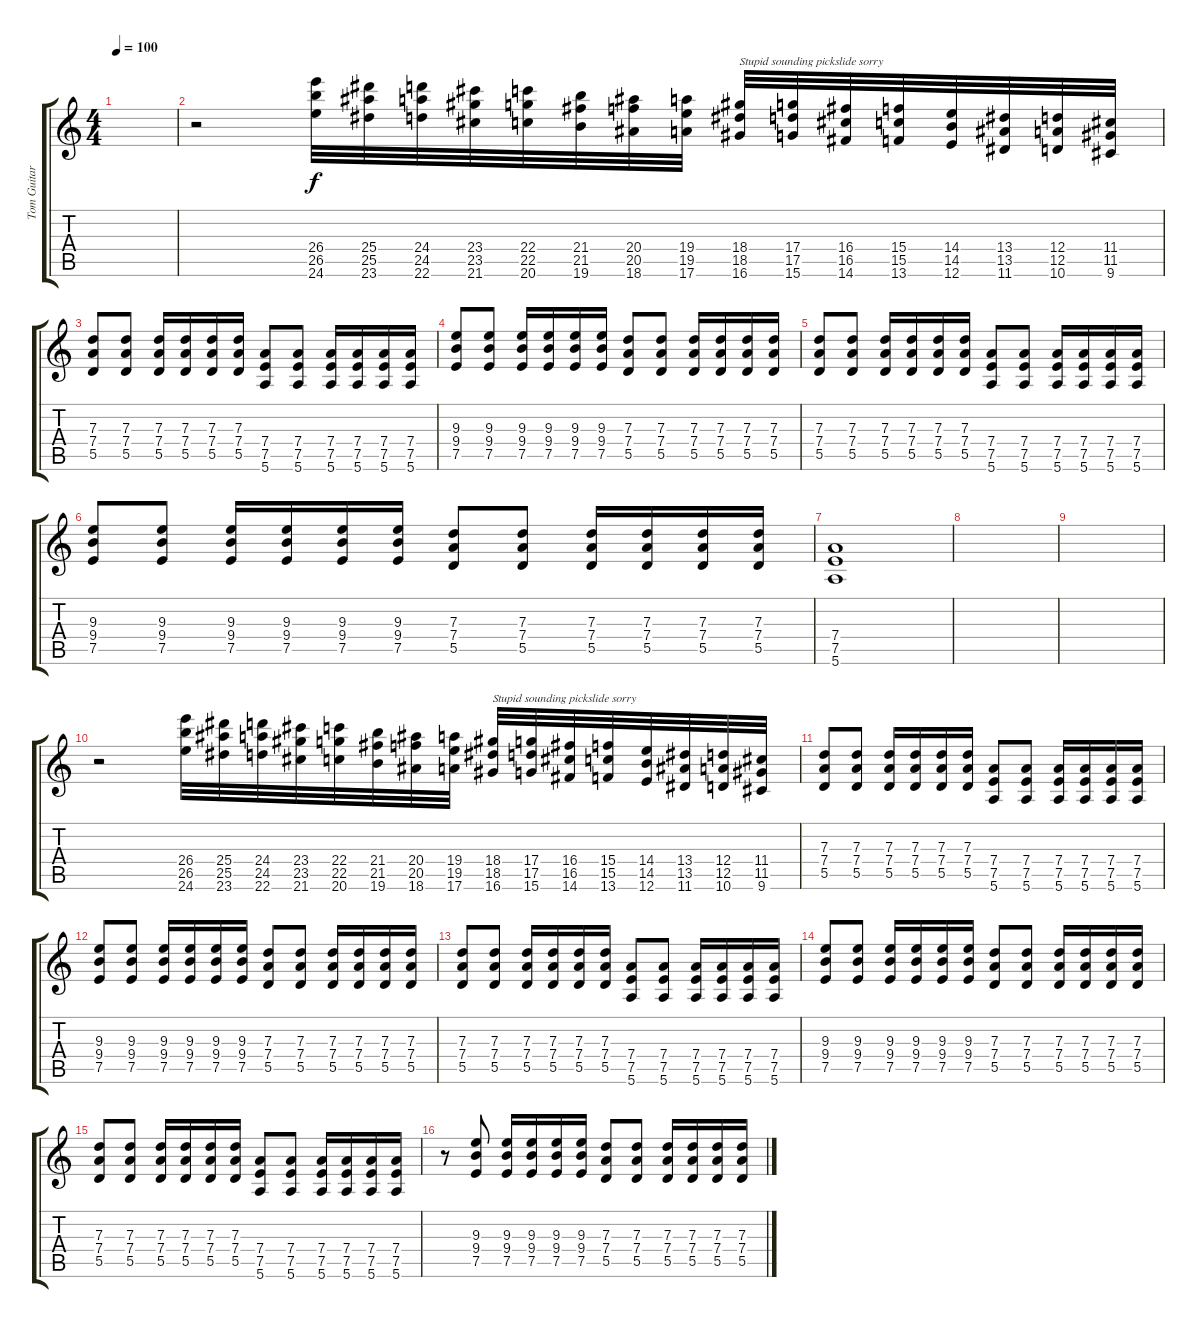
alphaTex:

\track ("Tom Guitar 1" "Tom Guitar") {instrument distortionguitar}
\staff {score tabs}
\tuning (E4 B3 G3 D3 A2 E2) {hide}
\ts (4 4)
\tempo 100
\clef g2
\ks c
|
r.2 (26.4 26.5 24.6).32{volume 14} (25.4 25.5 23.6).32 (24.4 24.5 22.6).32 (23.4 23.5 21.6).32 (22.4 22.5 20.6).32 (21.4 21.5 19.6).32 (20.4 20.5 18.6).32 (19.4 19.5 17.6).32 (18.4 18.5 16.6).32{txt "Stupid sounding pickslide sorry"} (17.4 17.5 15.6).32 (16.4 16.5 14.6).32 (15.4 15.5 13.6).32 (14.4 14.5 12.6).32 (13.4 13.5 11.6).32 (12.4 12.5 10.6).32 (11.4 11.5 9.6).32 |
(7.3 7.4 5.5).8 (7.3 7.4 5.5).8 (7.3 7.4 5.5).16 (7.3 7.4 5.5).16 (7.3 7.4 5.5).16 (7.3 7.4 5.5).16 (7.4 7.5 5.6).8 (7.4 7.5 5.6).8 (7.4 7.5 5.6).16 (7.4 7.5 5.6).16 (7.4 7.5 5.6).16 (7.4 7.5 5.6).16 |
(9.3 9.4 7.5).8 (9.3 9.4 7.5).8 (9.3 9.4 7.5).16 (9.3 9.4 7.5).16 (9.3 9.4 7.5).16 (9.3 9.4 7.5).16 (7.3 7.4 5.5).8 (7.3 7.4 5.5).8 (7.3 7.4 5.5).16 (7.3 7.4 5.5).16 (7.3 7.4 5.5).16 (7.3 7.4 5.5).16 |
(7.3 7.4 5.5).8 (7.3 7.4 5.5).8 (7.3 7.4 5.5).16 (7.3 7.4 5.5).16 (7.3 7.4 5.5).16 (7.3 7.4 5.5).16 (7.4 7.5 5.6).8 (7.4 7.5 5.6).8 (7.4 7.5 5.6).16 (7.4 7.5 5.6).16 (7.4 7.5 5.6).16 (7.4 7.5 5.6).16 |
(9.3 9.4 7.5).8 (9.3 9.4 7.5).8 (9.3 9.4 7.5).16 (9.3 9.4 7.5).16 (9.3 9.4 7.5).16 (9.3 9.4 7.5).16 (7.3 7.4 5.5).8 (7.3 7.4 5.5).8 (7.3 7.4 5.5).16 (7.3 7.4 5.5).16 (7.3 7.4 5.5).16 (7.3 7.4 5.5).16 |
(7.4 7.5 5.6).1{volume 0} |
|
|
r.2 (26.4 26.5 24.6).32{volume 14} (25.4 25.5 23.6).32 (24.4 24.5 22.6).32 (23.4 23.5 21.6).32 (22.4 22.5 20.6).32 (21.4 21.5 19.6).32 (20.4 20.5 18.6).32 (19.4 19.5 17.6).32 (18.4 18.5 16.6).32{txt "Stupid sounding pickslide sorry"} (17.4 17.5 15.6).32 (16.4 16.5 14.6).32 (15.4 15.5 13.6).32 (14.4 14.5 12.6).32 (13.4 13.5 11.6).32 (12.4 12.5 10.6).32 (11.4 11.5 9.6).32 |
(7.3 7.4 5.5).8 (7.3 7.4 5.5).8 (7.3 7.4 5.5).16 (7.3 7.4 5.5).16 (7.3 7.4 5.5).16 (7.3 7.4 5.5).16 (7.4 7.5 5.6).8 (7.4 7.5 5.6).8 (7.4 7.5 5.6).16 (7.4 7.5 5.6).16 (7.4 7.5 5.6).16 (7.4 7.5 5.6).16 |
(9.3 9.4 7.5).8 (9.3 9.4 7.5).8 (9.3 9.4 7.5).16 (9.3 9.4 7.5).16 (9.3 9.4 7.5).16 (9.3 9.4 7.5).16 (7.3 7.4 5.5).8 (7.3 7.4 5.5).8 (7.3 7.4 5.5).16 (7.3 7.4 5.5).16 (7.3 7.4 5.5).16 (7.3 7.4 5.5).16 |
(7.3 7.4 5.5).8 (7.3 7.4 5.5).8 (7.3 7.4 5.5).16 (7.3 7.4 5.5).16 (7.3 7.4 5.5).16 (7.3 7.4 5.5).16 (7.4 7.5 5.6).8 (7.4 7.5 5.6).8 (7.4 7.5 5.6).16 (7.4 7.5 5.6).16 (7.4 7.5 5.6).16 (7.4 7.5 5.6).16 |
(9.3 9.4 7.5).8 (9.3 9.4 7.5).8 (9.3 9.4 7.5).16 (9.3 9.4 7.5).16 (9.3 9.4 7.5).16 (9.3 9.4 7.5).16 (7.3 7.4 5.5).8 (7.3 7.4 5.5).8 (7.3 7.4 5.5).16 (7.3 7.4 5.5).16 (7.3 7.4 5.5).16 (7.3 7.4 5.5).16 |
(7.3 7.4 5.5).8 (7.3 7.4 5.5).8 (7.3 7.4 5.5).16 (7.3 7.4 5.5).16 (7.3 7.4 5.5).16 (7.3 7.4 5.5).16 (7.4 7.5 5.6).8 (7.4 7.5 5.6).8 (7.4 7.5 5.6).16 (7.4 7.5 5.6).16 (7.4 7.5 5.6).16 (7.4 7.5 5.6).16 |
r.8 (9.3 9.4 7.5).8 (9.3 9.4 7.5).16 (9.3 9.4 7.5).16 (9.3 9.4 7.5).16 (9.3 9.4 7.5).16 (7.3 7.4 5.5).8 (7.3 7.4 5.5).8 (7.3 7.4 5.5).16 (7.3 7.4 5.5).16 (7.3 7.4 5.5).16 (7.3 7.4 5.5).16
